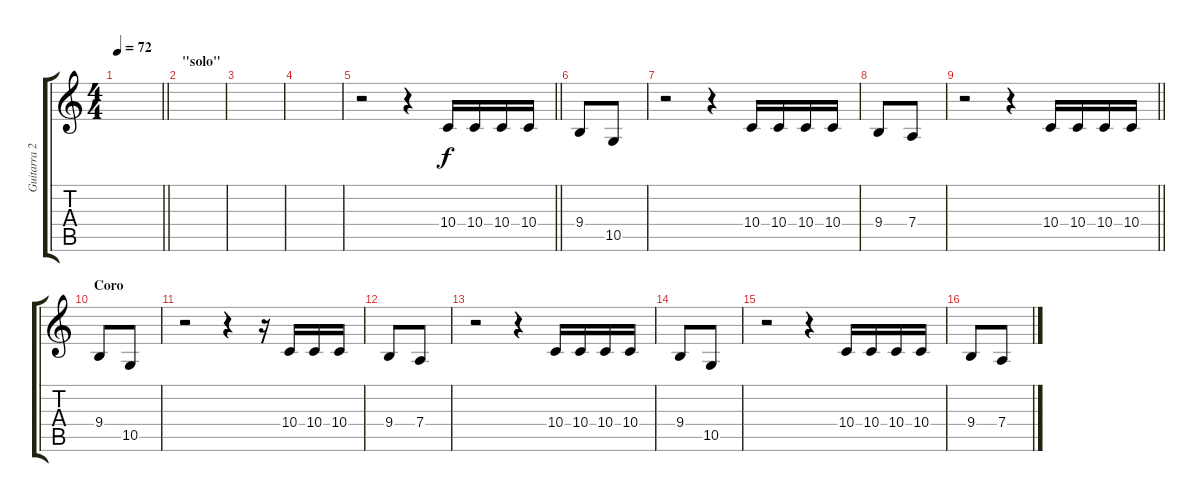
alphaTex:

\track ("Guitarra 2" "Guitarra 2") {instrument marimba}
\staff {score tabs}
\tuning (E4 B3 G3 D3 A2 E2) {hide}
\ts (4 4)
\tempo 72
\clef g2
\barLineRight lightlight
\ks c
|
\section ("" "\"solo\"")
|
|
|
\barLineRight lightlight
r.2 r.4 10.4.16 10.4.16 10.4.16 10.4.16 |
9.4.8 10.5.8 |
r.2 r.4 10.4.16 10.4.16 10.4.16 10.4.16 |
9.4.8 7.4.8 |
\barLineRight lightlight
r.2 r.4 10.4.16 10.4.16 10.4.16 10.4.16 |
\section ("" "Coro")
9.4.8 10.5.8 |
r.2 r.4 r.16 10.4.16 10.4.16 10.4.16 |
9.4.8 7.4.8 |
r.2 r.4 10.4.16 10.4.16 10.4.16 10.4.16 |
9.4.8 10.5.8 |
r.2 r.4 10.4.16 10.4.16 10.4.16 10.4.16 |
9.4.8 7.4.8
